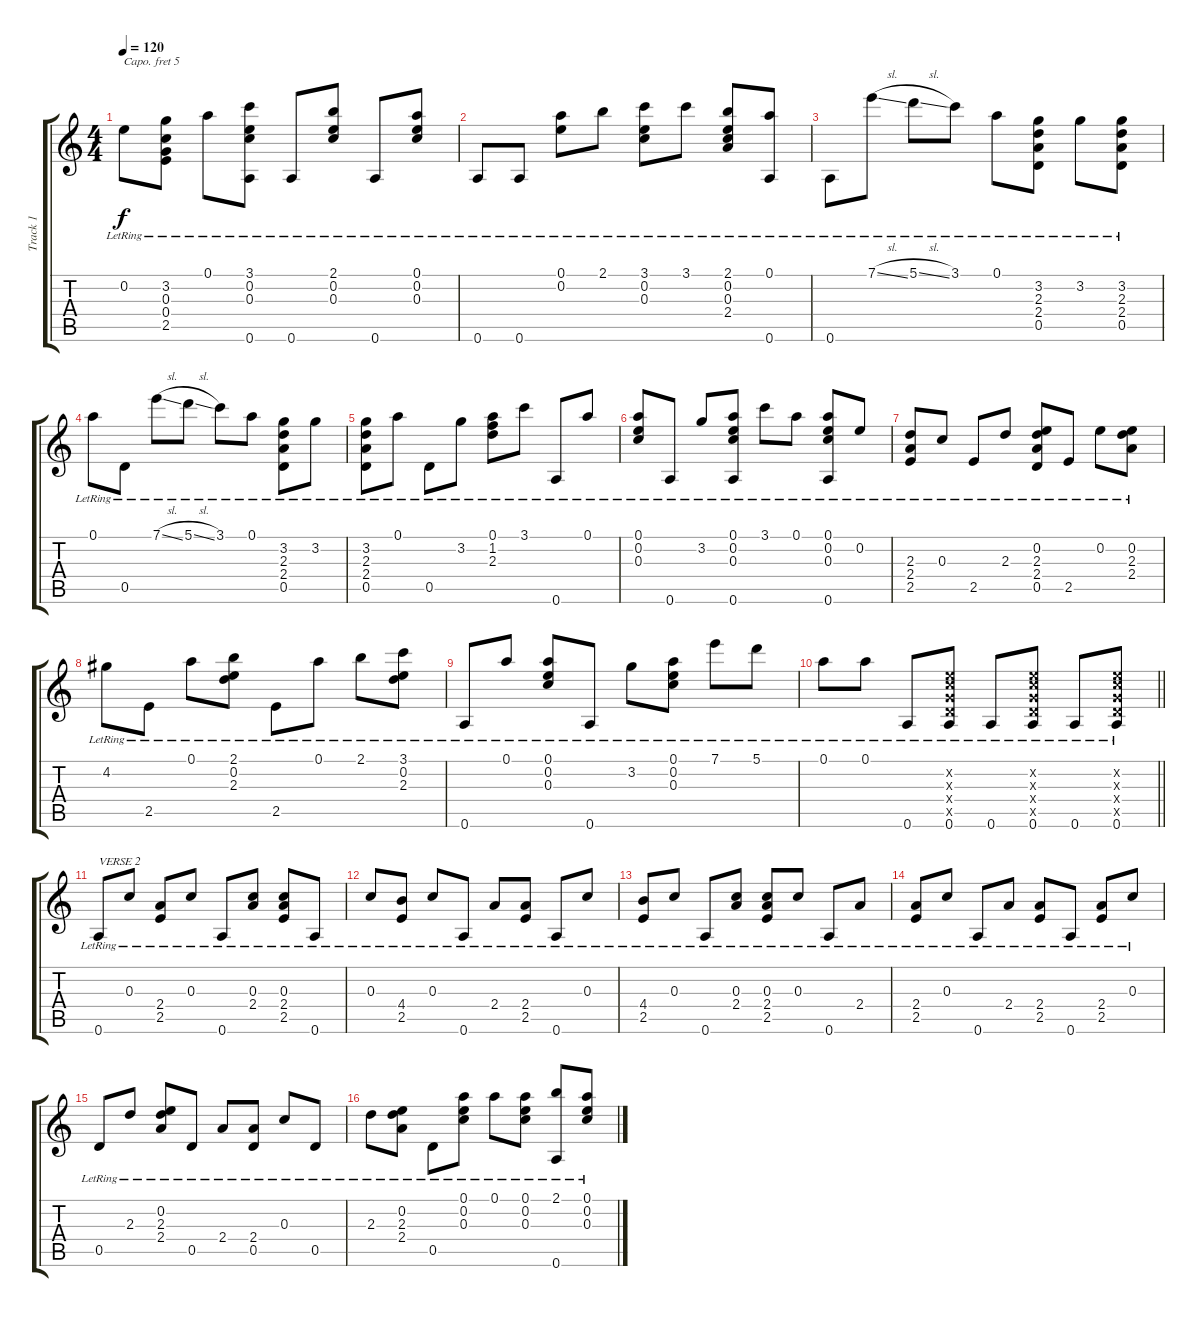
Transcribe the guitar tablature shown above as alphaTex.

\track ("Track 1" "Track 1") {instrument electricguitarjazz}
\staff {score tabs}
\capo 5
\tuning (E4 B3 G3 D3 A2 E2) {hide}
\ts (4 4)
\tempo 120
\clef g2
\ks c
0.2{lr}.8{dy f} (3.2{lr} 0.3 0.4 2.5).8 0.1{lr}.8 (3.1{lr} 0.2 0.3 0.6).8 0.6{lr}.8 (2.1 0.2 0.3{lr}).8 0.6{lr}.8 (0.1 0.2 0.3{lr}).8 |
0.6{lr}.8 0.6{lr}.8 (0.1 0.2{lr}).8 2.1{lr}.8 (3.1{lr} 0.2 0.3).8 3.1{lr}.8 (2.1{lr} 0.2 0.3 2.4).8 (0.1{lr} 0.6).8 |
0.6{lr}.8 7.1{sl lr}.8 5.1{sl lr}.8 3.1{lr}.8 0.1{lr}.8 (3.2{lr} 2.3 2.4 0.5).8 3.2{lr}.8 (3.2{lr} 2.3 2.4 0.5).8 |
0.1{lr}.8 0.5{lr}.8 7.1{sl lr}.8 5.1{sl lr}.8 3.1{lr}.8 0.1{lr}.8 (3.2{lr} 2.3 2.4 0.5).8 3.2{lr}.8 |
(3.2{lr} 2.3 2.4 0.5).8 0.1{lr}.8 0.5{lr}.8 3.2{lr}.8 (0.1 1.2{lr} 2.3).8 3.1{lr}.8 0.6{lr}.8 0.1{lr}.8 |
(0.1{lr} 0.2 0.3).8 0.6{lr}.8 3.2{lr}.8 (0.1 0.2{lr} 0.3 0.6).8 3.1{lr}.8 0.1{lr}.8 (0.1{lr} 0.2 0.3 0.6).8 0.2{lr}.8 |
(2.3{lr} 2.4 2.5).8 0.3{lr}.8 2.5{lr}.8 2.3{lr}.8 (0.2 2.3{lr} 2.4 0.5).8 2.5{lr}.8 0.2{lr}.8 (0.2{lr} 2.3 2.4).8 |
4.2{lr}.8 2.5{lr}.8 0.1{lr}.8 (2.1{lr} 0.2 2.3).8 2.5{lr}.8 0.1{lr}.8 2.1{lr}.8 (3.1{lr} 0.2 2.3).8 |
0.6{lr}.8 0.1{lr}.8 (0.1 0.2 0.3{lr}).8 0.6{lr}.8 3.2{lr}.8 (0.1 0.2{lr} 0.3).8 7.1{lr}.8 5.1{lr}.8 |
\barLineRight lightlight
0.1{lr}.8 0.1{lr}.8 0.6{lr}.8 (0.2{x} 0.3{x} 0.4{x} 0.5{x} 0.6{lr}).8 0.6{lr}.8 (0.2{x} 0.3{x} 0.4{x} 0.5{x} 0.6{lr}).8 0.6{lr}.8 (0.2{x} 0.3{x} 0.4{x} 0.5{x} 0.6{lr}).8 |
0.6{lr}.8{txt "VERSE 2"} 0.3{lr}.8 (2.4{lr} 2.5).8 0.3{lr}.8 0.6{lr}.8 (0.3 2.4{lr}).8 (0.3 2.4{lr} 2.5).8 0.6{lr}.8 |
0.3{lr}.8 (4.4{lr} 2.5).8 0.3{lr}.8 0.6{lr}.8 2.4{lr}.8 (2.4 2.5{lr}).8 0.6{lr}.8 0.3{lr}.8 |
(4.4{lr} 2.5).8 0.3{lr}.8 0.6{lr}.8 (0.3 2.4{lr}).8 (0.3 2.4{lr} 2.5).8 0.3{lr}.8 0.6{lr}.8 2.4{lr}.8 |
(2.4{lr} 2.5).8 0.3{lr}.8 0.6{lr}.8 2.4{lr}.8 (2.4{lr} 2.5).8 0.6{lr}.8 (2.4 2.5{lr}).8 0.3{lr}.8 |
0.5{lr}.8 2.3{lr}.8 (0.2 2.3{lr} 2.4).8 0.5{lr}.8 2.4{lr}.8 (2.4{lr} 0.5).8 0.3{lr}.8 0.5{lr}.8 |
2.3{lr}.8 (0.2 2.3{lr} 2.4).8 0.5{lr}.8 (0.1 0.2 0.3{lr}).8 0.1{lr}.8 (0.1{lr} 0.2 0.3).8 (2.1{lr} 0.6).8 (0.1{lr} 0.2 0.3).8
